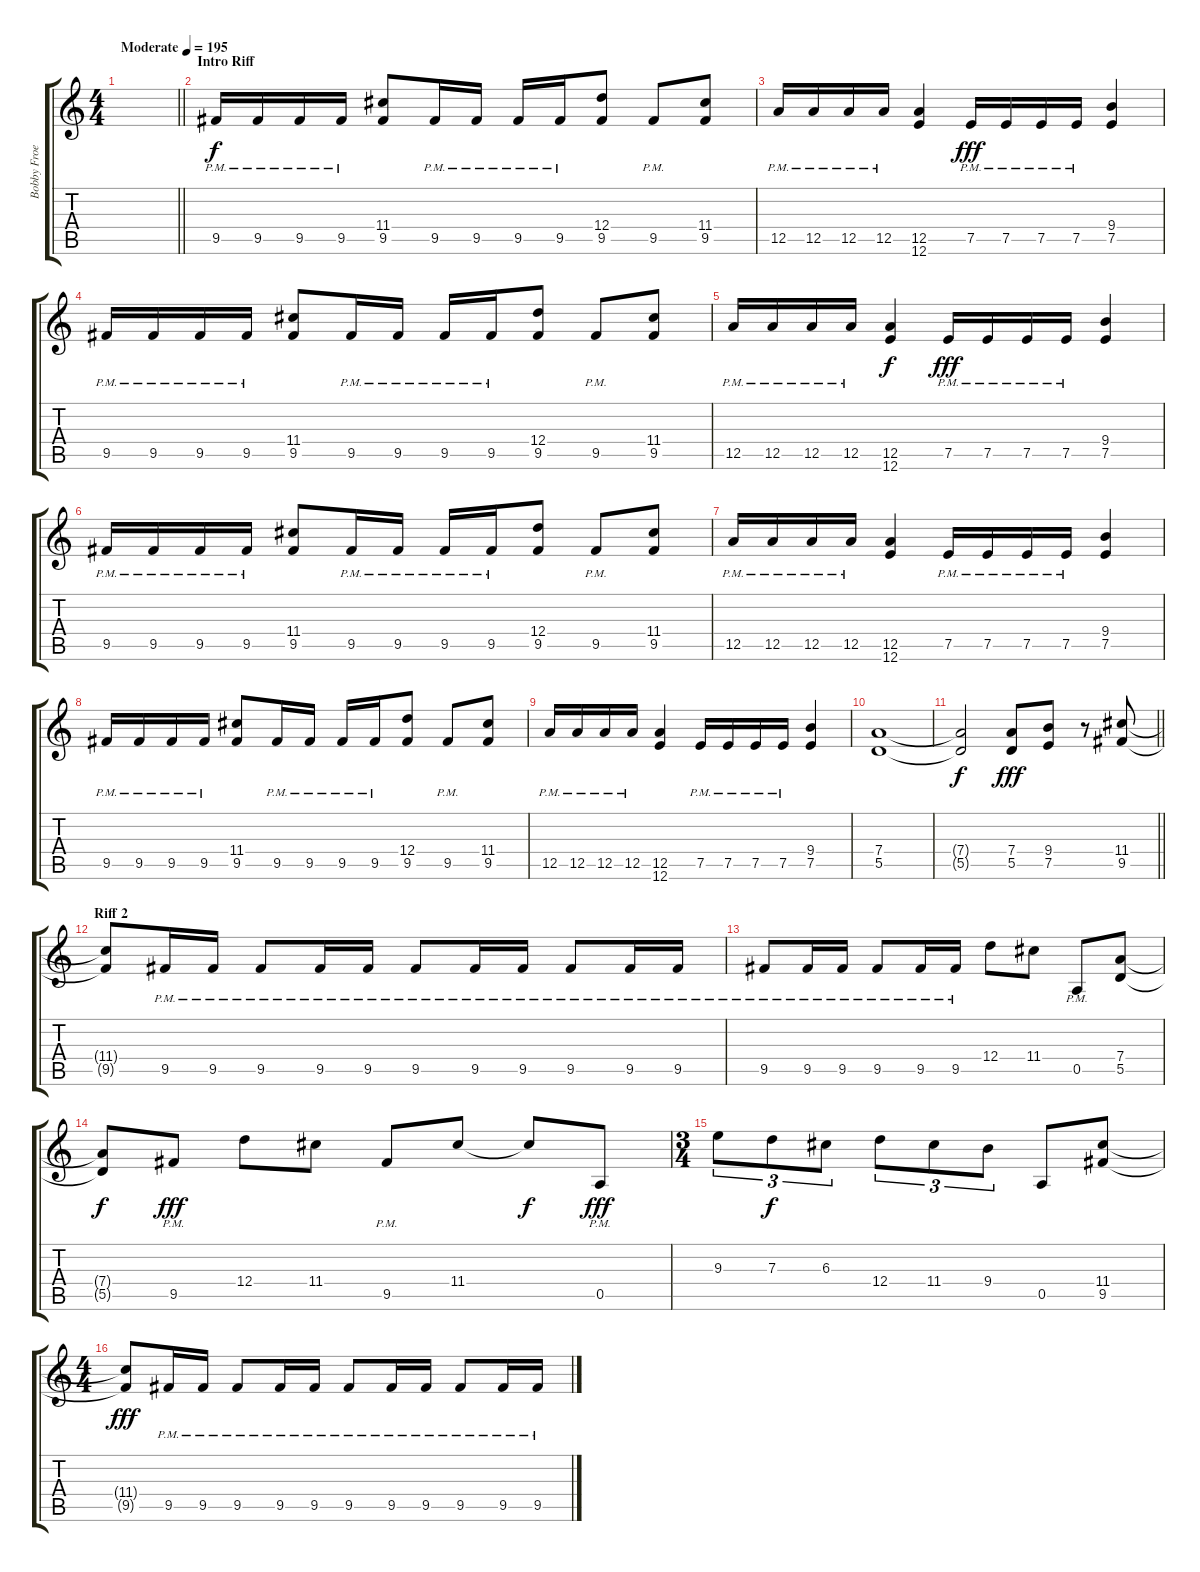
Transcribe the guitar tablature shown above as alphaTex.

\track ("Bobby Froese" "Bobby Froe") {instrument distortionguitar}
\staff {score tabs}
\tuning (E4 B3 G3 D3 A2 E2) {hide}
\ts (4 4)
\tempo (195 "Moderate")
\clef g2
\barLineRight lightlight
\ks c
|
\section ("" "Intro Riff")
9.5{pm}.16 9.5{pm}.16 9.5{pm}.16 9.5{pm}.16 (11.4 9.5).8 9.5{pm}.16 9.5{pm}.16 9.5{pm}.16 9.5{pm}.16 (12.4 9.5).8 9.5{pm}.8 (11.4 9.5).8 |
12.5{pm}.16 12.5{pm}.16 12.5{pm}.16 12.5{pm}.16 (12.5 12.6).4{dy f} 7.5{pm}.16{dy fff} 7.5{pm}.16 7.5{pm}.16 7.5{pm}.16 (9.4 7.5).4 |
9.5{pm}.16 9.5{pm}.16 9.5{pm}.16 9.5{pm}.16 (11.4 9.5).8 9.5{pm}.16 9.5{pm}.16 9.5{pm}.16 9.5{pm}.16 (12.4 9.5).8 9.5{pm}.8 (11.4 9.5).8 |
12.5{pm}.16 12.5{pm}.16 12.5{pm}.16 12.5{pm}.16 (12.5 12.6).4{dy f} 7.5{pm}.16{dy fff} 7.5{pm}.16 7.5{pm}.16 7.5{pm}.16 (9.4 7.5).4 |
9.5{pm}.16 9.5{pm}.16 9.5{pm}.16 9.5{pm}.16 (11.4 9.5).8 9.5{pm}.16 9.5{pm}.16 9.5{pm}.16 9.5{pm}.16 (12.4 9.5).8 9.5{pm}.8 (11.4 9.5).8 |
12.5{pm}.16 12.5{pm}.16 12.5{pm}.16 12.5{pm}.16 (12.5 12.6).4 7.5{pm}.16 7.5{pm}.16 7.5{pm}.16 7.5{pm}.16 (9.4 7.5).4 |
9.5{pm}.16 9.5{pm}.16 9.5{pm}.16 9.5{pm}.16 (11.4 9.5).8 9.5{pm}.16 9.5{pm}.16 9.5{pm}.16 9.5{pm}.16 (12.4 9.5).8 9.5{pm}.8 (11.4 9.5).8 |
12.5{pm}.16 12.5{pm}.16 12.5{pm}.16 12.5{pm}.16 (12.5 12.6).4 7.5{pm}.16 7.5{pm}.16 7.5{pm}.16 7.5{pm}.16 (9.4 7.5).4 |
(7.4 5.5).1 |
\barLineRight lightlight
(7.4{t} 5.5{t}).2{dy f} (7.4 5.5).8{dy fff} (9.4 7.5).8 r.8 (11.4 9.5).8 |
\section ("" "Riff 2")
(11.4{t} 9.5{t}).8 9.5{pm}.16 9.5{pm}.16 9.5{pm}.8 9.5{pm}.16 9.5{pm}.16 9.5{pm}.8 9.5{pm}.16 9.5{pm}.16 9.5{pm}.8 9.5{pm}.16 9.5{pm}.16 |
9.5{pm}.8 9.5{pm}.16 9.5{pm}.16 9.5{pm}.8 9.5{pm}.16 9.5{pm}.16 12.4.8 11.4.8 0.5{pm}.8 (7.4 5.5).8 |
(7.4{t} 5.5{t}).8{dy f} 9.5{pm}.8{dy fff} 12.4.8 11.4.8 9.5{pm}.8 11.4.8 11.4{t}.8{dy f} 0.5{pm}.8{dy fff} |
\ts (3 4)
9.3.8{tu (3 2)} 7.3.8{tu (3 2) dy f} 6.3.8{tu (3 2)} 12.4.8{tu (3 2)} 11.4.8{tu (3 2)} 9.4.8{tu (3 2)} 0.5.8 (11.4 9.5).8 |
\ts (4 4)
(11.4{t} 9.5{t}).8{dy fff} 9.5{pm}.16 9.5{pm}.16 9.5{pm}.8 9.5{pm}.16 9.5{pm}.16 9.5{pm}.8 9.5{pm}.16 9.5{pm}.16 9.5{pm}.8 9.5{pm}.16 9.5{pm}.16
